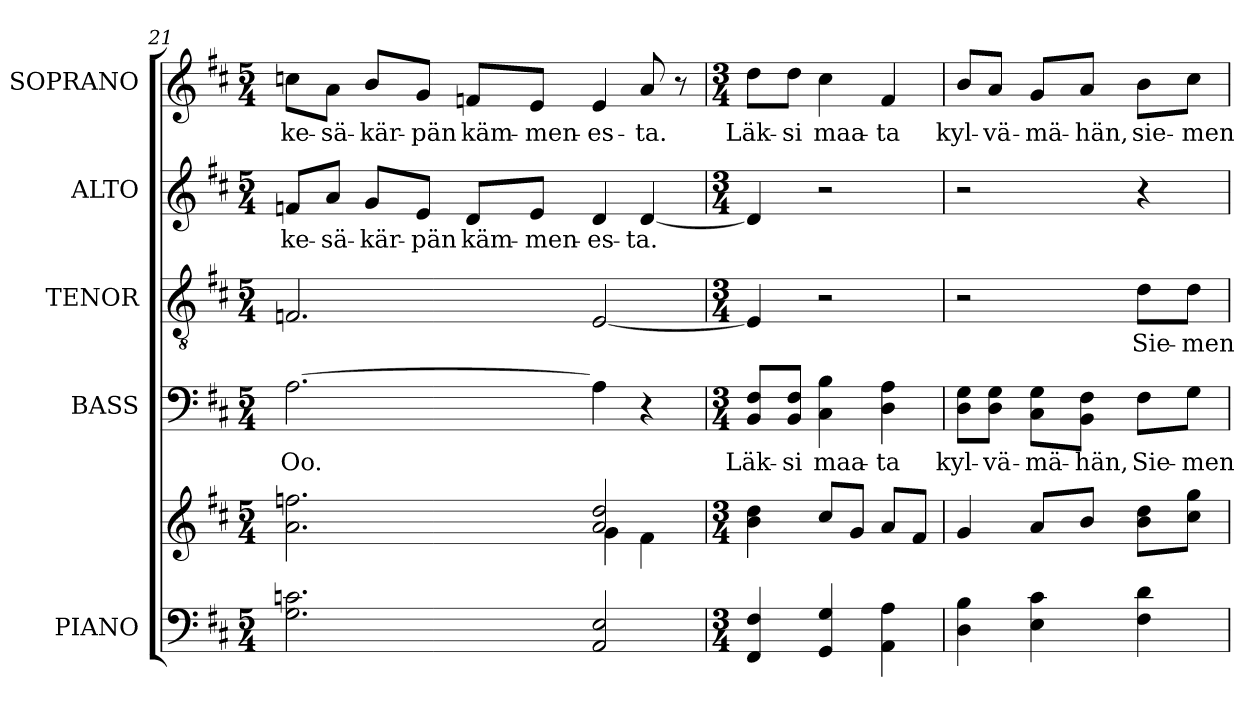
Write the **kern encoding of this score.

**kern	**kern	**kern	**text	**kern	**text	**kern	**text	**kern	**text
*part5	*part5	*part4	*part4	*part3	*part3	*part2	*part2	*part1	*part1
*staff6	*staff5	*staff4	*staff4	*staff3	*staff3	*staff2	*staff2	*staff1	*staff1
*I"PIANO	*	*I"BASS	*	*I"TENOR	*	*I"ALTO	*	*I"SOPRANO	*
*I'PNO.	*	*I'B.	*	*I'T.	*	*I'A.	*	*I'S.	*
*clefF4	*clefG2	*clefF4	*	*clefGv2	*	*clefG2	*	*clefG2	*
*	*	*	*	*ITrd7c12	*	*	*	*	*
*k[f#c#]	*k[f#c#]	*k[f#c#]	*	*k[f#c#]	*	*k[f#c#]	*	*k[f#c#]	*
*D:	*D:	*D:	*	*D:	*	*D:	*	*D:	*
*M5/4	*M5/4	*M5/4	*	*M5/4	*	*M5/4	*	*M5/4	*
=21	=21	=21	=21	=21	=21	=21	=21	=21	=21
*	*^	*	*	*	*	*	*	*	*
!	!	!	!	!LO:LY:b:color=#000000	!	!	!	!	!	!
!	!	!	!	!	!	!	!	!LO:LY:b:color=#000000	!	!
!	!	!	!	!	!	!	!	!	!	!LO:LY:b:color=#000000
2.Gi\ 2.cni	2.ai\ 2.ffni	2.ryy	[2.Ai\	Oo.	2.FFni/	.	8fni/L	ke-	8ccni\L	ke-
!	!	!	!	!	!	!	!	!LO:LY:b:color=#000000	!	!
!	!	!	!	!	!	!	!	!	!	!LO:LY:b:color=#000000
.	.	.	.	.	.	.	8ai/J	-sä-	8ai\J	-sä-
!	!	!	!	!	!	!	!	!LO:LY:b:color=#000000	!	!
!	!	!	!	!	!	!	!	!	!	!LO:LY:b:color=#000000
.	.	.	.	.	.	.	8gi/L	-kär-	8bi/L	-kär-
!	!	!	!	!	!	!	!	!LO:LY:b:color=#000000	!	!
!	!	!	!	!	!	!	!	!	!	!LO:LY:b:color=#000000
.	.	.	.	.	.	.	8ei/J	-pän	8gi/J	-pän
!	!	!	!	!	!	!	!	!LO:LY:b:color=#000000	!	!
!	!	!	!	!	!	!	!	!	!	!LO:LY:b:color=#000000
.	.	.	.	.	.	.	8di/L	käm-	8fni/L	käm-
!	!	!	!	!	!	!	!	!LO:LY:b:color=#000000	!	!
!	!	!	!	!	!	!	!	!	!	!LO:LY:b:color=#000000
.	.	.	.	.	.	.	8ei/J	-men-	8ei/J	-men-
!	!	!	!	!	!	!	!	!LO:LY:b:color=#000000	!	!
!	!	!	!	!	!	!	!	!	!	!LO:LY:b:color=#000000
2AAi/ 2Ei	2ai/ 2ddi	4gi\	4Ai\]	.	[2EEi/	.	4di/	-es-	4ei/	-es-
!	!	!	!	!	!	!	!	!LO:LY:b:color=#000000	!	!
!	!	!	!	!	!	!	!	!	!	!LO:LY:b:color=#000000
.	.	4f#i\	4r	.	.	.	[4di/	-ta.	8ai/	-ta.
.	.	.	.	.	.	.	.	.	8r	.
*	*v	*v	*	*	*	*	*	*	*	*
!!LO:LB:g=z
=22	=22	=22	=22	=22	=22	=22	=22	=22	=22
*M3/4	*M3/4	*M3/4	*	*M3/4	*	*M3/4	*	*M3/4	*
!	!	!	!LO:LY:b:color=#000000	!	!	!	!	!	!
!	!	!	!	!	!	!	!	!	!LO:LY:b:color=#000000
4FF#i/ 4F#i	4bi\ 4ddi	8BBi/ 8F#iL	Läk-	4EEi/]	.	4di/]	.	8ddi\L	Läk-
!	!	!	!LO:LY:b:color=#000000	!	!	!	!	!	!
!	!	!	!	!	!	!	!	!	!LO:LY:b:color=#000000
.	.	8BBi/ 8F#iJ	-si	.	.	.	.	8ddi\J	-si
!	!	!	!LO:LY:b:color=#000000	!	!	!	!	!	!
!	!	!	!	!	!	!	!	!	!LO:LY:b:color=#000000
4GGi/ 4Gi	8cc#i/L	4C#i\ 4Bi	maa-	2r	.	2r	.	4cc#i\	maa-
.	8gi/J	.	.	.	.	.	.	.	.
!	!	!	!LO:LY:b:color=#000000	!	!	!	!	!	!
!	!	!	!	!	!	!	!	!	!LO:LY:b:color=#000000
4AAi\ 4Ai	8ai/L	4Di\ 4Ai	-ta	.	.	.	.	4f#i/	-ta
.	8f#i/J	.	.	.	.	.	.	.	.
=23	=23	=23	=23	=23	=23	=23	=23	=23	=23
!	!	!	!LO:LY:b:color=#000000	!	!	!	!	!	!
!	!	!	!	!	!	!	!	!	!LO:LY:b:color=#000000
4Di\ 4Bi	4gi/	8Di\ 8GiL	kyl-	2r	.	2r	.	8bi/L	kyl-
!	!	!	!LO:LY:b:color=#000000	!	!	!	!	!	!
!	!	!	!	!	!	!	!	!	!LO:LY:b:color=#000000
.	.	8Di\ 8GiJ	-vä-	.	.	.	.	8ai/J	-vä-
!	!	!	!LO:LY:b:color=#000000	!	!	!	!	!	!
!	!	!	!	!	!	!	!	!	!LO:LY:b:color=#000000
4Ei\ 4c#i	8ai/L	8C#i\ 8GiL	-mä-	.	.	.	.	8gi/L	-mä-
!	!	!	!LO:LY:b:color=#000000	!	!	!	!	!	!
!	!	!	!	!	!	!	!	!	!LO:LY:b:color=#000000
.	8bi/J	8BBi\ 8F#iJ	-hän,	.	.	.	.	8ai/J	-hän,
!	!	!	!LO:LY:b:color=#000000	!	!	!	!	!	!
!	!	!	!	!	!LO:LY:b:color=#000000	!	!	!	!
!	!	!	!	!	!	!	!	!	!LO:LY:b:color=#000000
4F#i\ 4di	8bi\ 8ddiL	8F#i\L	Sie-	8Di\L	Sie-	4r	.	8bi\L	sie-
!	!	!	!LO:LY:b:color=#000000	!	!	!	!	!	!
!	!	!	!	!	!LO:LY:b:color=#000000	!	!	!	!
!	!	!	!	!	!	!	!	!	!LO:LY:b:color=#000000
.	8cc#i\ 8ggiJ	8Gi\J	-men-	8Di\J	-men-	.	.	8cc#i\J	-men-
=	=	=	=	=	=	=	=	=	=
*-	*-	*-	*-	*-	*-	*-	*-	*-	*-
